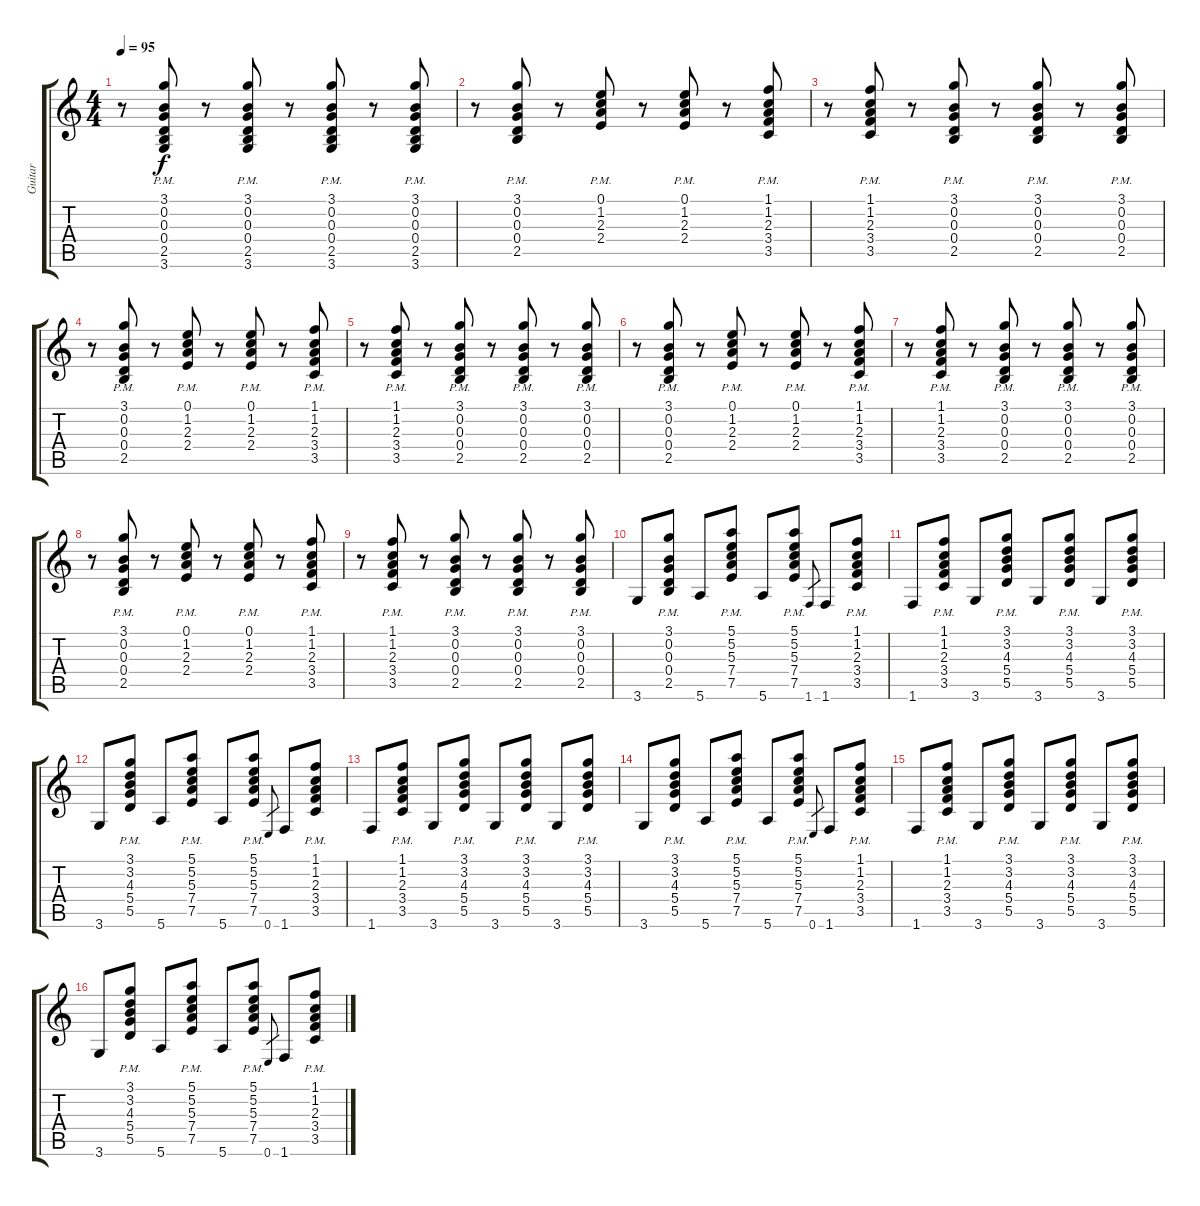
\track ("Guitar" "Guitar") {instrument acousticguitarsteel}
\staff {score tabs}
\tuning (E4 B3 G3 D3 A2 E2) {hide}
\ts (4 4)
\tempo 95
\clef g2
\ks c
r.8{dy f} (3.1{pm} 0.2{pm} 0.3{pm} 0.4{pm} 2.5{pm} 3.6{pm}).8 r.8 (3.1{pm} 0.2{pm} 0.3{pm} 0.4{pm} 2.5{pm} 3.6{pm}).8 r.8 (3.1{pm} 0.2{pm} 0.3{pm} 0.4{pm} 2.5{pm} 3.6{pm}).8 r.8 (3.1{pm} 0.2{pm} 0.3{pm} 0.4{pm} 2.5{pm} 3.6{pm}).8 |
r.8 (3.1{pm} 0.2{pm} 0.3{pm} 0.4{pm} 2.5{pm}).8 r.8 (0.1{pm} 1.2{pm} 2.3{pm} 2.4{pm}).8 r.8 (0.1{pm} 1.2{pm} 2.3{pm} 2.4{pm}).8 r.8 (1.1{pm} 1.2{pm} 2.3{pm} 3.4{pm} 3.5{pm}).8 |
r.8 (1.1{pm} 1.2{pm} 2.3{pm} 3.4{pm} 3.5{pm}).8 r.8 (3.1{pm} 0.2{pm} 0.3{pm} 0.4{pm} 2.5{pm}).8 r.8 (3.1{pm} 0.2{pm} 0.3{pm} 0.4{pm} 2.5{pm}).8 r.8 (3.1{pm} 0.2{pm} 0.3{pm} 0.4{pm} 2.5{pm}).8 |
r.8 (3.1{pm} 0.2{pm} 0.3{pm} 0.4{pm} 2.5{pm}).8 r.8 (0.1{pm} 1.2{pm} 2.3{pm} 2.4{pm}).8 r.8 (0.1{pm} 1.2{pm} 2.3{pm} 2.4{pm}).8 r.8 (1.1{pm} 1.2{pm} 2.3{pm} 3.4{pm} 3.5{pm}).8 |
r.8 (1.1{pm} 1.2{pm} 2.3{pm} 3.4{pm} 3.5{pm}).8 r.8 (3.1{pm} 0.2{pm} 0.3{pm} 0.4{pm} 2.5{pm}).8 r.8 (3.1{pm} 0.2{pm} 0.3{pm} 0.4{pm} 2.5{pm}).8 r.8 (3.1{pm} 0.2{pm} 0.3{pm} 0.4{pm} 2.5{pm}).8 |
r.8 (3.1{pm} 0.2{pm} 0.3{pm} 0.4{pm} 2.5{pm}).8 r.8 (0.1{pm} 1.2{pm} 2.3{pm} 2.4{pm}).8 r.8 (0.1{pm} 1.2{pm} 2.3{pm} 2.4{pm}).8 r.8 (1.1{pm} 1.2{pm} 2.3{pm} 3.4{pm} 3.5{pm}).8 |
r.8 (1.1{pm} 1.2{pm} 2.3{pm} 3.4{pm} 3.5{pm}).8 r.8 (3.1{pm} 0.2{pm} 0.3{pm} 0.4{pm} 2.5{pm}).8 r.8 (3.1{pm} 0.2{pm} 0.3{pm} 0.4{pm} 2.5{pm}).8 r.8 (3.1{pm} 0.2{pm} 0.3{pm} 0.4{pm} 2.5{pm}).8 |
r.8 (3.1{pm} 0.2{pm} 0.3{pm} 0.4{pm} 2.5{pm}).8 r.8 (0.1{pm} 1.2{pm} 2.3{pm} 2.4{pm}).8 r.8 (0.1{pm} 1.2{pm} 2.3{pm} 2.4{pm}).8 r.8 (1.1{pm} 1.2{pm} 2.3{pm} 3.4{pm} 3.5{pm}).8 |
r.8 (1.1{pm} 1.2{pm} 2.3{pm} 3.4{pm} 3.5{pm}).8 r.8 (3.1{pm} 0.2{pm} 0.3{pm} 0.4{pm} 2.5{pm}).8 r.8 (3.1{pm} 0.2{pm} 0.3{pm} 0.4{pm} 2.5{pm}).8 r.8 (3.1{pm} 0.2{pm} 0.3{pm} 0.4{pm} 2.5{pm}).8 |
3.6.8 (3.1{pm} 0.2{pm} 0.3{pm} 0.4{pm} 2.5{pm}).8 5.6.8 (5.1{pm} 5.2{pm} 5.3{pm} 7.4{pm} 7.5).8 5.6.8 (5.1{pm} 5.2{pm} 5.3{pm} 7.4{pm} 7.5).8 1.6.8{gr} 1.6.8 (1.1{pm} 1.2{pm} 2.3{pm} 3.4{pm} 3.5{pm}).8 |
1.6.8 (1.1{pm} 1.2{pm} 2.3{pm} 3.4{pm} 3.5{pm}).8 3.6.8 (3.1{pm} 3.2{pm} 4.3{pm} 5.4{pm} 5.5{pm}).8 3.6.8 (3.1{pm} 3.2{pm} 4.3{pm} 5.4{pm} 5.5{pm}).8 3.6.8 (3.1{pm} 3.2{pm} 4.3{pm} 5.4{pm} 5.5{pm}).8 |
3.6.8 (3.1{pm} 3.2{pm} 4.3{pm} 5.4{pm} 5.5{pm}).8 5.6.8 (5.1{pm} 5.2{pm} 5.3{pm} 7.4{pm} 7.5).8 5.6.8 (5.1{pm} 5.2{pm} 5.3{pm} 7.4{pm} 7.5).8 0.6.8{gr} 1.6.8 (1.1{pm} 1.2{pm} 2.3{pm} 3.4{pm} 3.5{pm}).8 |
1.6.8 (1.1{pm} 1.2{pm} 2.3{pm} 3.4{pm} 3.5{pm}).8 3.6.8 (3.1{pm} 3.2{pm} 4.3{pm} 5.4{pm} 5.5{pm}).8 3.6.8 (3.1{pm} 3.2{pm} 4.3{pm} 5.4{pm} 5.5{pm}).8 3.6.8 (3.1{pm} 3.2{pm} 4.3{pm} 5.4{pm} 5.5{pm}).8 |
3.6.8 (3.1{pm} 3.2{pm} 4.3{pm} 5.4{pm} 5.5{pm}).8 5.6.8 (5.1{pm} 5.2{pm} 5.3{pm} 7.4{pm} 7.5).8 5.6.8 (5.1{pm} 5.2{pm} 5.3{pm} 7.4{pm} 7.5).8 0.6.8{gr} 1.6.8 (1.1{pm} 1.2{pm} 2.3{pm} 3.4{pm} 3.5{pm}).8 |
1.6.8 (1.1{pm} 1.2{pm} 2.3{pm} 3.4{pm} 3.5{pm}).8 3.6.8 (3.1{pm} 3.2{pm} 4.3{pm} 5.4{pm} 5.5{pm}).8 3.6.8 (3.1{pm} 3.2{pm} 4.3{pm} 5.4{pm} 5.5{pm}).8 3.6.8 (3.1{pm} 3.2{pm} 4.3{pm} 5.4{pm} 5.5{pm}).8 |
3.6.8 (3.1{pm} 3.2{pm} 4.3{pm} 5.4{pm} 5.5{pm}).8 5.6.8 (5.1{pm} 5.2{pm} 5.3{pm} 7.4{pm} 7.5).8 5.6.8 (5.1{pm} 5.2{pm} 5.3{pm} 7.4{pm} 7.5).8 0.6.8{gr} 1.6.8 (1.1{pm} 1.2{pm} 2.3{pm} 3.4{pm} 3.5{pm}).8
